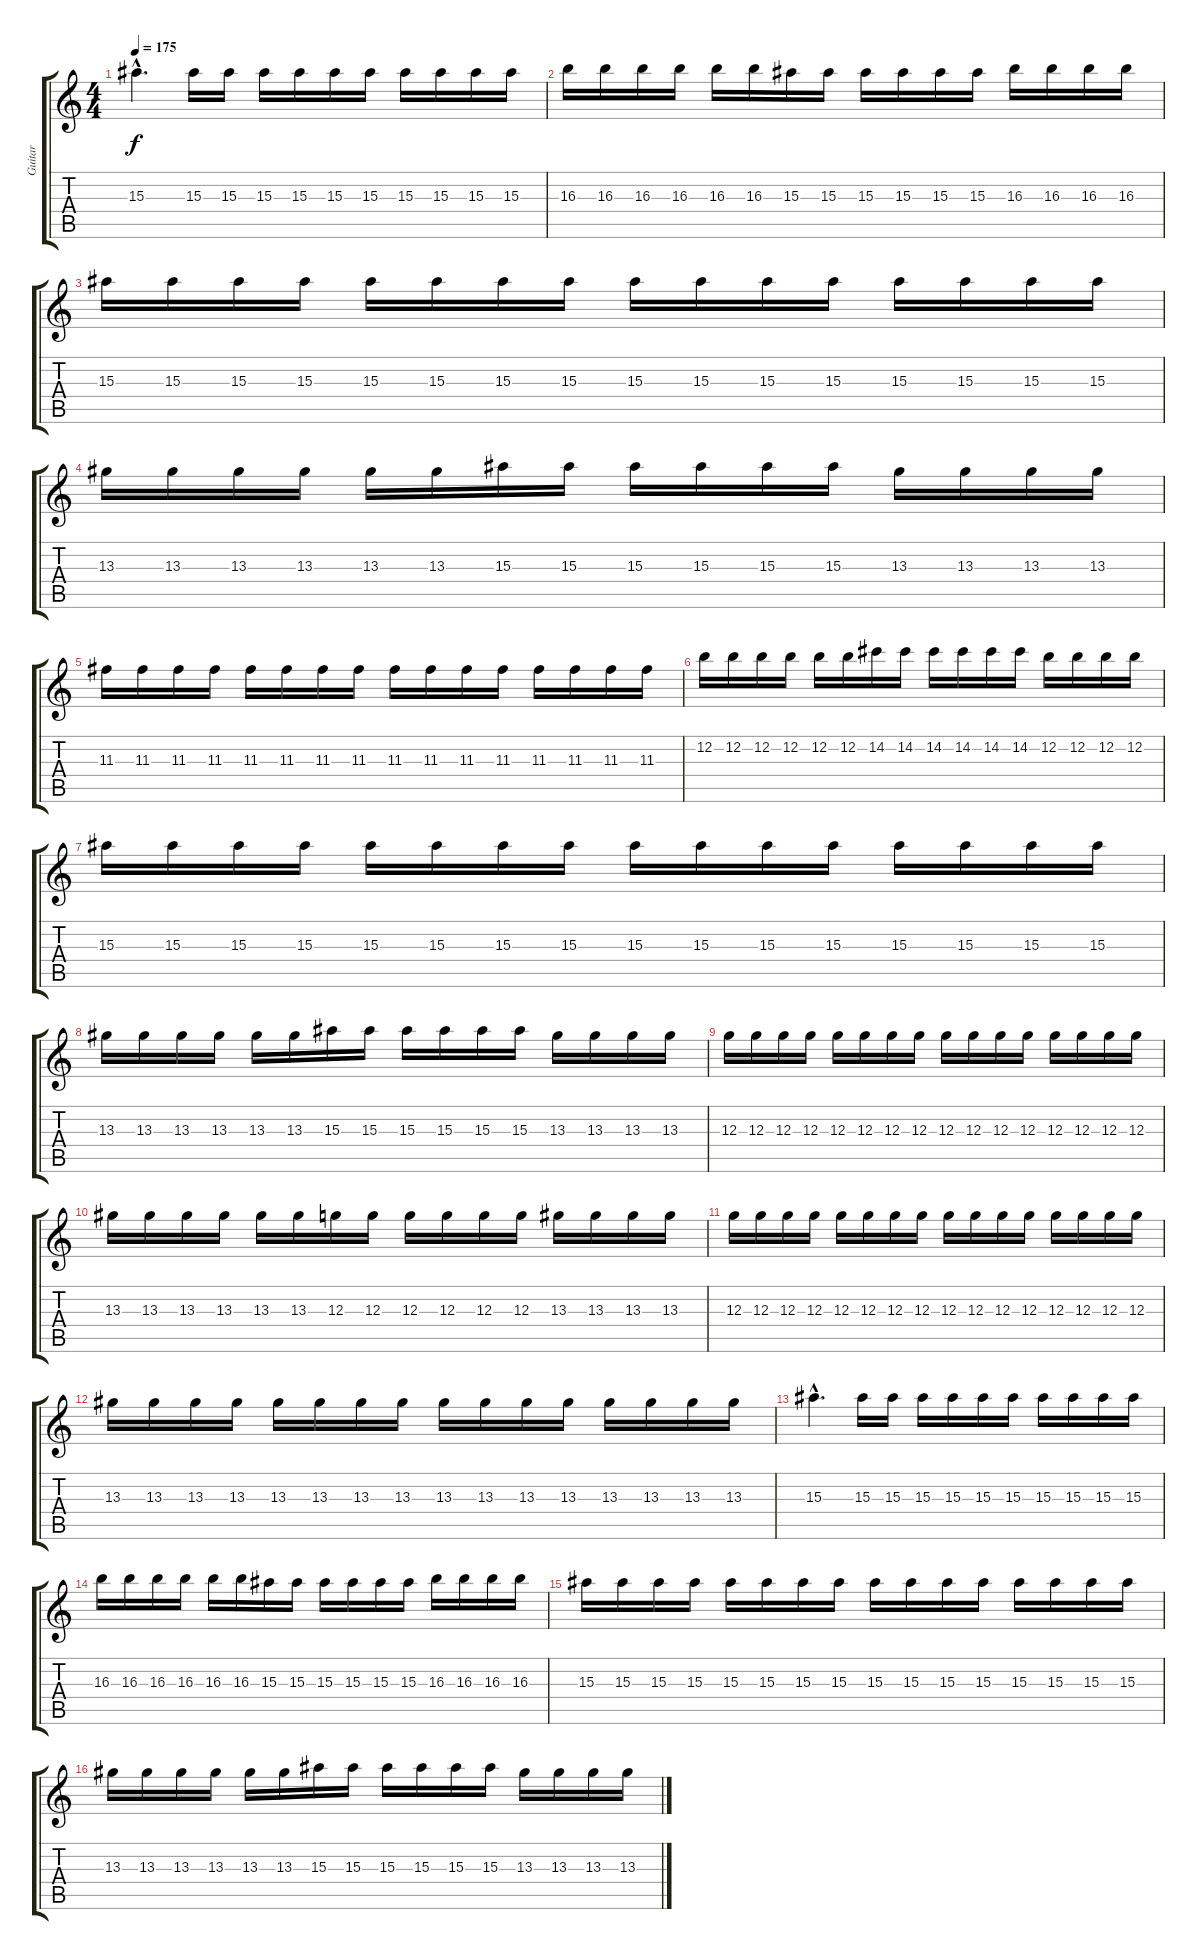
\track ("Guitar" "Guitar") {instrument distortionguitar}
\staff {score tabs}
\tuning (E4 B3 G3 D3 A2 E2) {hide}
\ts (4 4)
\tempo 175
\clef g2
\ks c
15.3{hac}.4{d dy f} 15.3.16 15.3.16 15.3.16 15.3.16 15.3.16 15.3.16 15.3.16 15.3.16 15.3.16 15.3.16 |
16.3.16 16.3.16 16.3.16 16.3.16 16.3.16 16.3.16 15.3.16 15.3.16 15.3.16 15.3.16 15.3.16 15.3.16 16.3.16 16.3.16 16.3.16 16.3.16 |
15.3.16 15.3.16 15.3.16 15.3.16 15.3.16 15.3.16 15.3.16 15.3.16 15.3.16 15.3.16 15.3.16 15.3.16 15.3.16 15.3.16 15.3.16 15.3.16 |
13.3.16 13.3.16 13.3.16 13.3.16 13.3.16 13.3.16 15.3.16 15.3.16 15.3.16 15.3.16 15.3.16 15.3.16 13.3.16 13.3.16 13.3.16 13.3.16 |
11.3.16 11.3.16 11.3.16 11.3.16 11.3.16 11.3.16 11.3.16 11.3.16 11.3.16 11.3.16 11.3.16 11.3.16 11.3.16 11.3.16 11.3.16 11.3.16 |
12.2.16 12.2.16 12.2.16 12.2.16 12.2.16 12.2.16 14.2.16 14.2.16 14.2.16 14.2.16 14.2.16 14.2.16 12.2.16 12.2.16 12.2.16 12.2.16 |
15.3.16 15.3.16 15.3.16 15.3.16 15.3.16 15.3.16 15.3.16 15.3.16 15.3.16 15.3.16 15.3.16 15.3.16 15.3.16 15.3.16 15.3.16 15.3.16 |
13.3.16 13.3.16 13.3.16 13.3.16 13.3.16 13.3.16 15.3.16 15.3.16 15.3.16 15.3.16 15.3.16 15.3.16 13.3.16 13.3.16 13.3.16 13.3.16 |
12.3.16 12.3.16 12.3.16 12.3.16 12.3.16 12.3.16 12.3.16 12.3.16 12.3.16 12.3.16 12.3.16 12.3.16 12.3.16 12.3.16 12.3.16 12.3.16 |
13.3.16 13.3.16 13.3.16 13.3.16 13.3.16 13.3.16 12.3.16 12.3.16 12.3.16 12.3.16 12.3.16 12.3.16 13.3.16 13.3.16 13.3.16 13.3.16 |
12.3.16 12.3.16 12.3.16 12.3.16 12.3.16 12.3.16 12.3.16 12.3.16 12.3.16 12.3.16 12.3.16 12.3.16 12.3.16 12.3.16 12.3.16 12.3.16 |
13.3.16 13.3.16 13.3.16 13.3.16 13.3.16 13.3.16 13.3.16 13.3.16 13.3.16 13.3.16 13.3.16 13.3.16 13.3.16 13.3.16 13.3.16 13.3.16 |
15.3{hac}.4{d} 15.3.16 15.3.16 15.3.16 15.3.16 15.3.16 15.3.16 15.3.16 15.3.16 15.3.16 15.3.16 |
16.3.16 16.3.16 16.3.16 16.3.16 16.3.16 16.3.16 15.3.16 15.3.16 15.3.16 15.3.16 15.3.16 15.3.16 16.3.16 16.3.16 16.3.16 16.3.16 |
15.3.16 15.3.16 15.3.16 15.3.16 15.3.16 15.3.16 15.3.16 15.3.16 15.3.16 15.3.16 15.3.16 15.3.16 15.3.16 15.3.16 15.3.16 15.3.16 |
13.3.16 13.3.16 13.3.16 13.3.16 13.3.16 13.3.16 15.3.16 15.3.16 15.3.16 15.3.16 15.3.16 15.3.16 13.3.16 13.3.16 13.3.16 13.3.16
